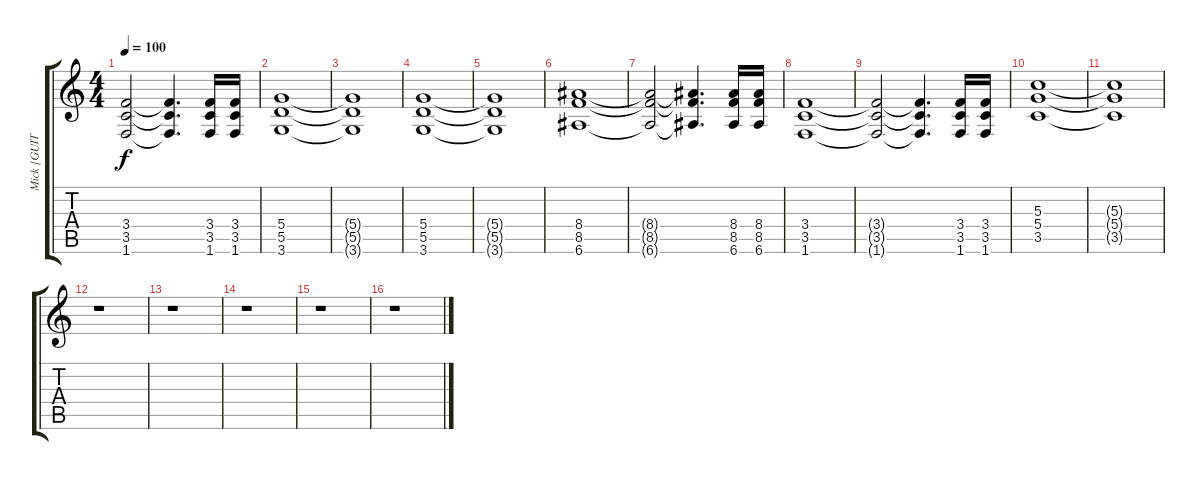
\track ("Mick [GUITAR 1]" "Mick [GUIT") {instrument distortionguitar}
\staff {score tabs}
\tuning (E4 B3 G3 D3 A2 E2) {hide}
\ts (4 4)
\tempo 100
\clef g2
\ks c
(3.4{t} 3.5{t} 1.6{t}).2{dy f} (3.4{t} 3.5{t} 1.6{t}).4{d} (3.4 3.5 1.6).16 (3.4 3.5 1.6).16 |
(5.4 5.5 3.6).1 |
(5.4{t} 5.5{t} 3.6{t}).1 |
(5.4 5.5 3.6).1 |
(5.4{t} 5.5{t} 3.6{t}).1 |
(8.4 8.5 6.6).1 |
(8.4{t} 8.5{t} 6.6{t}).2 (8.4{t} 8.5{t} 6.6{t}).4{d} (8.4 8.5 6.6).16 (8.4 8.5 6.6).16 |
(3.4 3.5 1.6).1 |
(3.4{t} 3.5{t} 1.6{t}).2 (3.4{t} 3.5{t} 1.6{t}).4{d} (3.4 3.5 1.6).16 (3.4 3.5 1.6).16 |
(5.3 5.4 3.5).1 |
(5.3{t} 5.4{t} 3.5{t}).1 |
r.1 |
r.1 |
r.1 |
r.1 |
r.1
